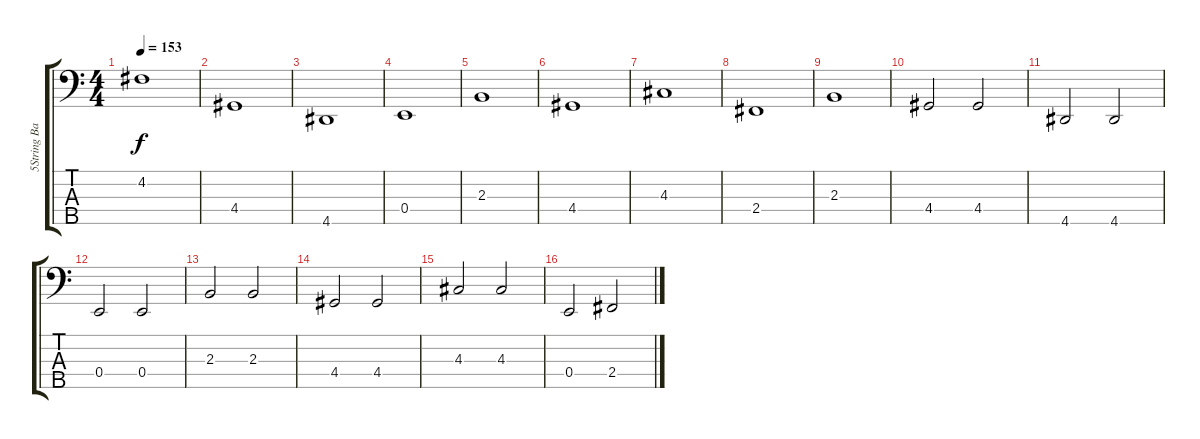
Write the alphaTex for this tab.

\track ("5String Bass" "5String Ba") {instrument fretlessbass}
\staff {score tabs}
\tuning (G2 D2 A1 E1 B0) {hide}
\ts (4 4)
\tempo 153
\clef f4
\ks c
4.2{t}.1{dy f} |
4.4.1 |
4.5.1 |
0.4.1 |
2.3.1 |
4.4.1 |
4.3.1 |
2.4.1 |
2.3.1 |
4.4.2 4.4.2 |
4.5.2 4.5.2 |
0.4.2 0.4.2 |
2.3.2 2.3.2 |
4.4.2 4.4.2 |
4.3.2 4.3.2 |
0.4.2 2.4.2
